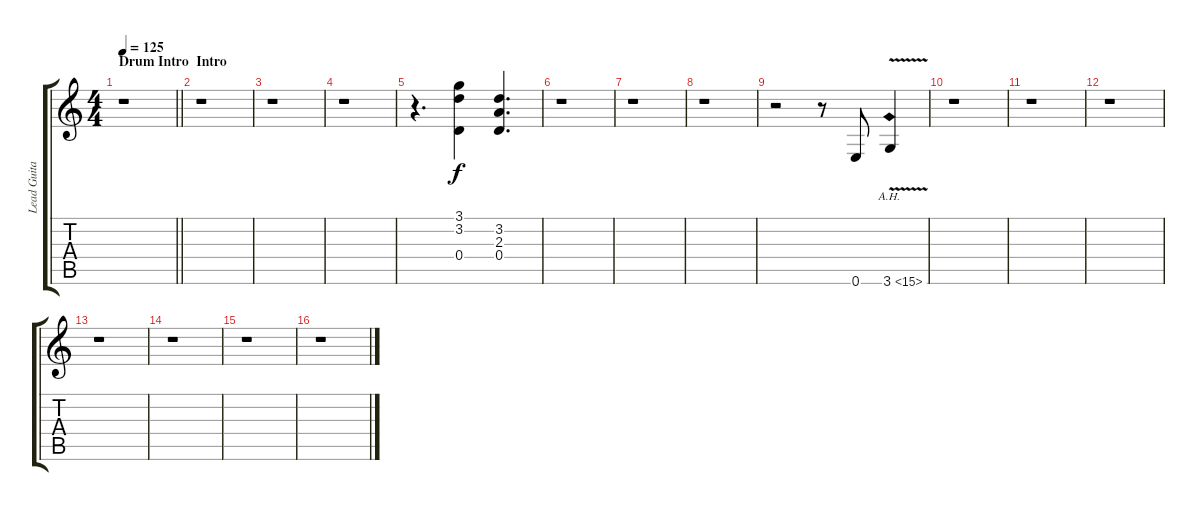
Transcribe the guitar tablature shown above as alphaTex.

\track ("Lead Guitar" "Lead Guita") {instrument overdrivenguitar}
\staff {score tabs}
\tuning (E4 B3 G3 D3 A2 E2) {hide}
\ts (4 4)
\section ("" "Drum Intro")
\tempo 125
\clef g2
\barLineRight lightlight
\ks c
r.1{dy f instrument overdrivenguitar} |
\section ("" "Intro")
r.1 |
r.1 |
r.1 |
r.4{d} (3.1 3.2 0.4).4 (3.2 2.3 0.4).4{d} |
r.1 |
r.1 |
r.1 |
r.2 r.8 0.6.8 3.6{ah 12 v}.4 |
r.1 |
r.1 |
r.1 |
r.1 |
r.1 |
r.1 |
r.1
